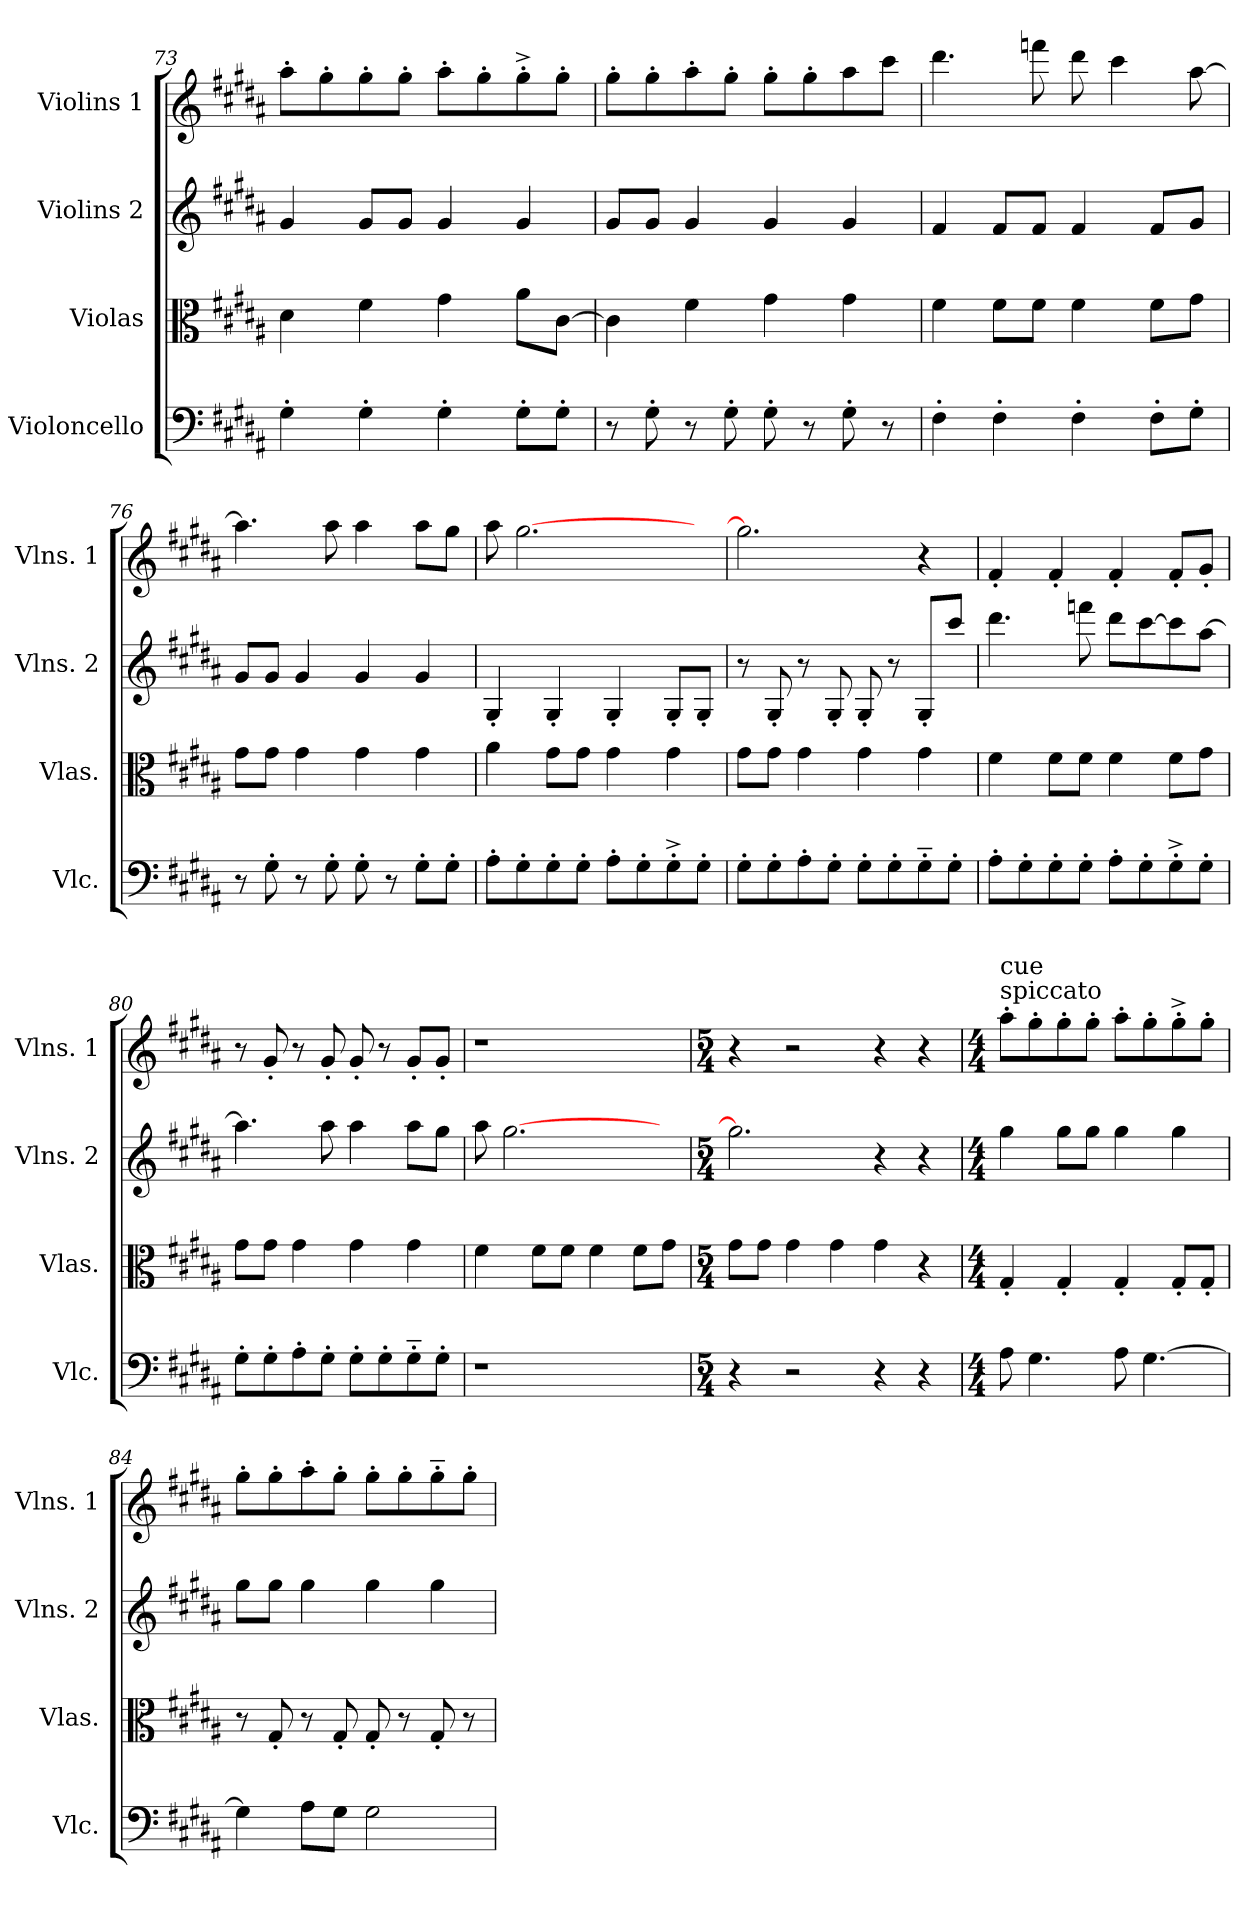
**kern	**kern	**kern	**kern
*part4	*part3	*part2	*part1
*staff4	*staff3	*staff2	*staff1
*I"Violoncello	*I"Violas	*I"Violins 2	*I"Violins 1
*I'Vlc.	*I'Vlas.	*I'Vlns. 2	*I'Vlns. 1
!!LO:LB:g=z
*clefF4	*clefC3	*clefG2	*clefG2
*k[f#c#g#d#a#]	*k[f#c#g#d#a#]	*k[f#c#g#d#a#]	*k[f#c#g#d#a#]
*B:	*B:	*B:	*B:
=73	=73	=73	=73
4G#'\	4d#\	4g#/	8aa#'\L
.	.	.	8gg#'\
4G#'\	4f#\	8g#/L	8gg#'\
.	.	8g#/J	8gg#'\J
4G#'\	4g#\	4g#/	8aa#'\L
.	.	.	8gg#'\
8G#'\L	8a#\L	4g#/	8gg#^'\
8G#'\J	[8c#\J	.	8gg#'\J
=74	=74	=74	=74
8r	4c#\]	8g#/L	8gg#'\L
8G#'\	.	8g#/J	8gg#'\
8r	4f#\	4g#/	8aa#'\
8G#'\	.	.	8gg#'\J
8G#'\	4g#\	4g#/	8gg#'\L
8r	.	.	8gg#'\
8G#'\	4g#\	4g#/	8aa#\
8r	.	.	8ccc#\J
=75	=75	=75	=75
4F#'\	4f#\	4f#/	4.ddd#\
4F#'\	8f#\L	8f#/L	.
.	8f#\J	8f#/J	8fffn\
4F#'\	4f#\	4f#/	8ddd#\
.	.	.	4ccc#\
8F#'\L	8f#\L	8f#/L	.
8G#'\J	8g#\J	8g#/J	[8aa#\
=76	=76	=76	=76
8r	8g#\L	8g#/L	4.aa#\]
8G#'\	8g#\J	8g#/J	.
8r	4g#\	4g#/	.
8G#'\	.	.	8aa#\
8G#'\	4g#\	4g#/	4aa#\
8r	.	.	.
8G#'\L	4g#\	4g#/	8aa#\L
8G#'\J	.	.	8gg#\J
!!LO:LB:g=z
=77	=77	=77	=77
8A#'\L	4a#\	4G#'/	8aa#\
8G#'\	.	.	[2.gg#\
8G#'\	8g#\L	4G#'/	.
8G#'\J	8g#\J	.	.
8A#'\L	4g#\	4G#'/	.
8G#'\	.	.	.
8G#^'\	4g#\	8G#'/L	.
8G#'\J	.	8G#'/J	8ryy
=78	=78	=78	=78
8G#'\L	8g#\L	8r	2.gg#\]
8G#'\	8g#\J	8G#'/	.
8A#'\	4g#\	8r	.
8G#'\J	.	8G#'/	.
8G#'\L	4g#\	8G#'/	.
8G#'\	.	8r	.
8G#~'\	4g#\	8G#'/L	4r
8G#'\J	.	8ccc#/J	.
=79	=79	=79	=79
8A#'\L	4f#\	4.ddd#\	4f#'/
8G#'\	.	.	.
8G#'\	8f#\L	.	4f#'/
8G#'\J	8f#\J	8fffn\	.
8A#'\L	4f#\	8ddd#\L	4f#'/
8G#'\	.	[8ccc#\	.
8G#^'\	8f#\L	8ccc#\]	8f#'/L
8G#'\J	8g#\J	[8aa#\J	8g#'/J
=80	=80	=80	=80
8G#'\L	8g#\L	4.aa#\]	8r
8G#'\	8g#\J	.	8g#'/
8A#'\	4g#\	.	8r
8G#'\J	.	8aa#\	8g#'/
8G#'\L	4g#\	4aa#\	8g#'/
8G#'\	.	.	8r
8G#~'\	4g#\	8aa#\L	8g#'/L
8G#'\J	.	8gg#\J	8g#'/J
!!LO:PB:g=z
=81	=81	=81	=81
1r	4f#\	8aa#\	1r
.	.	[2.gg#\	.
.	8f#\L	.	.
.	8f#\J	.	.
.	4f#\	.	.
.	8f#\L	.	.
.	8g#\J	8ryy	.
=82	=82	=82	=82
*M5/4	*M5/4	*M5/4	*M5/4
4r	8g#\L	2.gg#\]	4r
.	8g#\J	.	.
2r	4g#\	.	2r
.	4g#\	.	.
4r	4g#\	4r	4r
4r	4r	4r	4r
=83	=83	=83	=83
*M4/4	*M4/4	*M4/4	*M4/4
!	!	!	!LO:TX:a:t=spiccato
!	!	!	!LO:TX:a:t=cue
8A#\	4G#'/	4gg#\	8aa#'\L
4.G#\	.	.	8gg#'\
.	4G#'/	8gg#\L	8gg#'\
.	.	8gg#\J	8gg#'\J
8A#\	4G#'/	4gg#\	8aa#'\L
[4.G#\	.	.	8gg#'\
.	8G#'/L	4gg#\	8gg#^'\
.	8G#'/J	.	8gg#'\J
=84	=84	=84	=84
4G#\]	8r	8gg#\L	8gg#'\L
.	8G#'/	8gg#\J	8gg#'\
8A#\L	8r	4gg#\	8aa#'\
8G#\J	8G#'/	.	8gg#'\J
2G#\	8G#'/	4gg#\	8gg#'\L
.	8r	.	8gg#'\
.	8G#'/	4gg#\	8gg#~'\
.	8r	.	8gg#'\J
=	=	=	=
*-	*-	*-	*-
